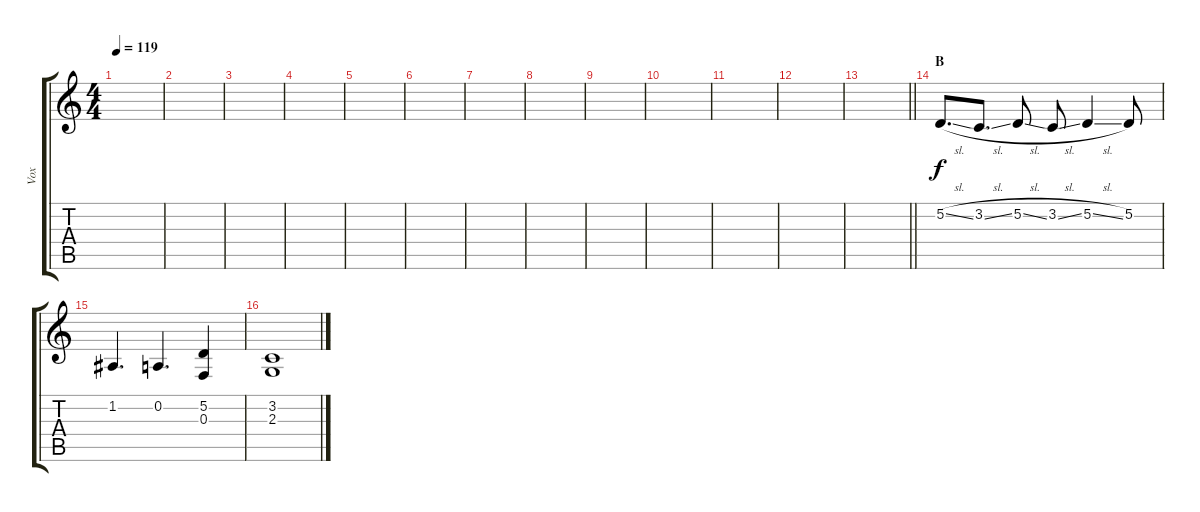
\track ("Vox" "Vox") {instrument lead2sawtooth}
\staff {score tabs}
\tuning (D4 A3 F3 C3 G2 C2) {hide}
\ts (4 4)
\tempo 119
\clef g2
\ks c
|
|
|
|
|
|
|
|
|
|
|
|
\barLineRight lightlight
|
\section ("" "B")
5.2{sl}.8{d} 3.2{sl}.8{d} 5.2{sl}.8 3.2{sl}.8 5.2{sl}.4 5.2.8 |
1.2.4{d} 0.2.4{d} (5.2 0.3).4 |
(3.2{sl} 2.3).1
